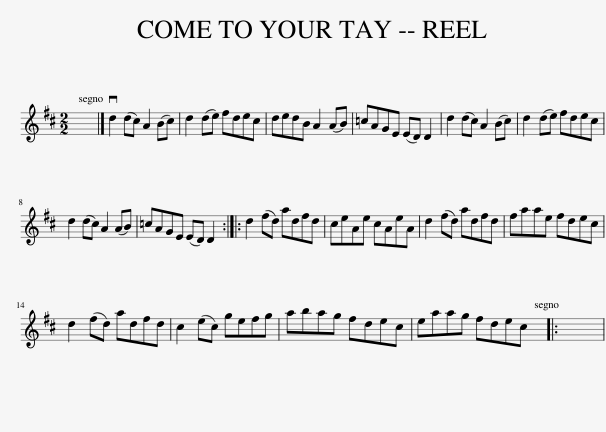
X:1
L:1/8
M:2/2
I:linebreak $
K:D
V:1 treble
V:1
 x8 |] vd2 (dc) A2 (Bc) | d2 (de) fdec | dedB A2 (AB) | =cAGE (ED) D2 | %5
 d2 (dc) A2 (Bc) | d2 (de) fdec |$ d2 (dc) A2 (AB) | =cAGE (ED) D2 :: d2 (fd) adfd | %10
 ceAe cAeA | d2 (fd) adfd | faae fdec |$ d2 (fd) adfd | c2 (ec) gefg | %15
 abag fdec | eaag fdec |: x8 | %18
